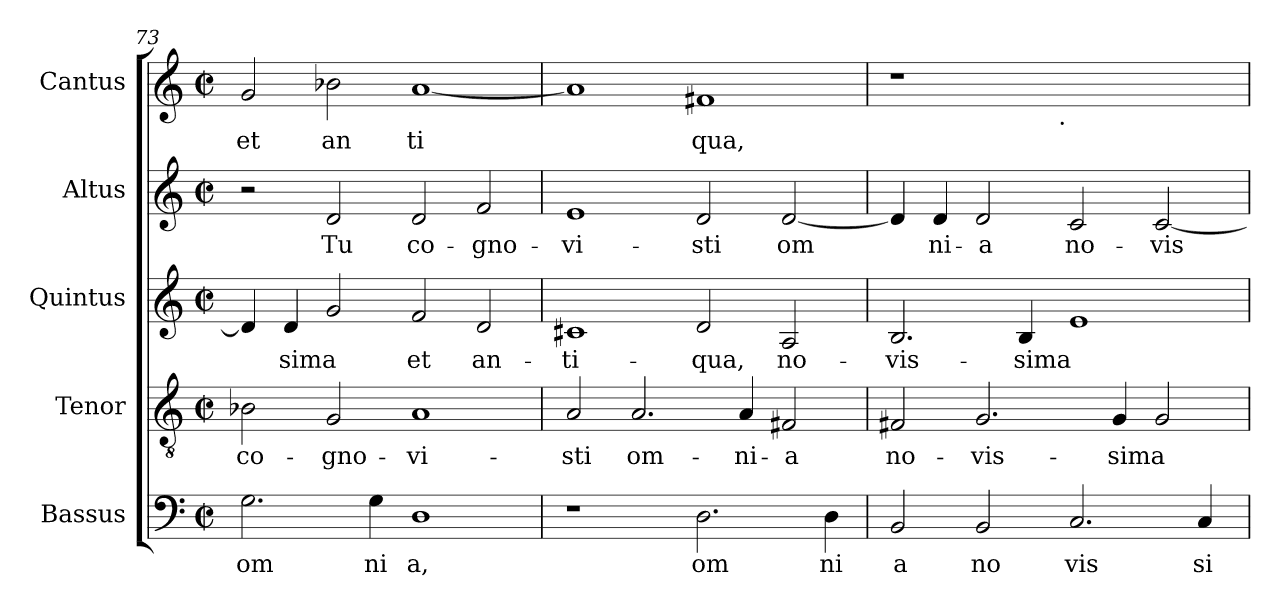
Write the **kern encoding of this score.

**kern	**text	**kern	**text	**kern	**text	**kern	**text	**kern	**text
*part5	*part5	*part4	*part4	*part3	*part3	*part2	*part2	*part1	*part1
*staff5	*staff5	*staff4	*staff4	*staff3	*staff3	*staff2	*staff2	*staff1	*staff1
*I"Bassus	*	*I"Tenor	*	*I"Quintus	*	*I"Altus	*	*I"Cantus	*
!!LO:PB:g=z
*clefF4	*	*clefGv2	*	*clefG2	*	*clefG2	*	*clefG2	*
*k[]	*	*k[]	*	*k[]	*	*k[]	*	*k[]	*
*C:	*	*C:	*	*C:	*	*C:	*	*C:	*
*M2/2	*	*M2/2	*	*M2/2	*	*M2/2	*	*M2/2	*
*met(c|)	*	*met(c|)	*	*met(c|)	*	*met(c|)	*	*met(c|)	*
=73	=73	=73	=73	=73	=73	=73	=73	=73	=73
!	!LO:LY:b:cj	!	!LO:LY:b:cj	!	!LO:LY:b:cj	!	!	!	!LO:LY:b:cj
2.G\	om	2B-X\	co-	4d/]	.	2r	.	2g/	et
!	!	!	!	!	!LO:LY:b:cj	!	!	!	!
.	.	.	.	4d/	sima	.	.	.	.
!	!	!	!LO:LY:b:cj	!	!LO:LY:b:cj	!	!LO:LY:b:cj	!	!LO:LY:b:cj
.	.	2G/	-gno-	2g/	.	2d/	Tu	2b-X\	an
!	!LO:LY:b:cj	!	!	!	!	!	!	!	!
4G\	ni	.	.	.	.	.	.	.	.
!	!LO:LY:b:cj	!	!LO:LY:b:cj	!	!LO:LY:b:cj	!	!LO:LY:b:cj	!	!LO:LY:b:cj
1D	a,	1A	-vi-	2f/	et	2d/	co-	[<1a	ti
!	!	!	!	!	!LO:LY:b:cj	!	!LO:LY:b:cj	!	!
.	.	.	.	2d/	an-	2f/	-gno-	.	.
=74	=74	=74	=74	=74	=74	=74	=74	=74	=74
!	!	!	!LO:LY:b:cj	!	!LO:LY:b:cj	!	!LO:LY:b:cj	!	!LO:LY:b:cj
1r	.	2A/	-sti	1c#X	-ti-	1e	-vi-	1a]	.
!	!	!	!LO:LY:b:cj	!	!	!	!	!	!
.	.	2.A/	om-	.	.	.	.	.	.
!	!LO:LY:b:cj	!	!	!	!LO:LY:b:cj	!	!LO:LY:b:cj	!	!LO:LY:b:cj
2.D\	om	.	.	2d/	-qua,	2d/	-sti	1f#X	qua,
!	!	!	!LO:LY:b:cj	!	!	!	!	!	!
.	.	4A/	-ni-	.	.	.	.	.	.
!	!	!	!LO:LY:b:cj	!	!LO:LY:b:cj	!	!LO:LY:b:cj	!	!
.	.	2F#X/	-a	2A/	no-	[<2d/	om-	.	.
!	!LO:LY:b:cj	!	!	!	!	!	!	!	!
4D\	ni	.	.	.	.	.	.	.	.
=75	=75	=75	=75	=75	=75	=75	=75	=75	=75
!	!LO:LY:b:cj	!	!LO:LY:b:cj	!	!LO:LY:b:cj	!	!LO:LY:b:cj	!	!
*	*	*	*	*	*	*	*	*^	*
2BB/	a	2F#X/	no-	2.B/	-vis-	4d/]	--	1r	2ryy	.
!	!	!	!	!	!	!	!LO:LY:b:cj	!	!	!
.	.	.	.	.	.	4d/	-ni-	.	.	.
!	!LO:LY:b:cj	!	!LO:LY:b:cj	!	!	!	!LO:LY:b:cj	!	!	!
2BB/	no	2.G/	-vis-	.	.	2d/	-a	.	4...ryy	.
!	!	!	!	!	!LO:LY:b:cj	!	!	!	!	!
.	.	.	.	4B/	-sima	.	.	.	.	.
!	!	!	!	!	!	!	!	!	!LO:TX:b:t=.	!
.	.	.	.	.	.	.	.	.	1ryy	.
!	!LO:LY:b:cj	!	!	!	!LO:LY:b:cj	!	!LO:LY:b:cj	!	!	!
2.C/	vis	.	.	1e	.	2c/	no-	1ryy	.	.
!	!	!	!LO:LY:b:cj	!	!	!	!	!	!	!
.	.	4G/	-sima	.	.	.	.	.	.	.
!	!	!	!LO:LY:b:cj	!	!	!	!LO:LY:b:cj	!	!	!
.	.	2G/	.	.	.	[<2c/	-vis-	.	.	.
!	!LO:LY:b:cj	!	!	!	!	!	!	!	!	!
4C/	si	.	.	.	.	.	.	.	.	.
.	.	.	.	.	.	.	.	.	32ryy	.
*	*	*	*	*	*	*	*	*v	*v	*
=	=	=	=	=	=	=	=	=	=
*-	*-	*-	*-	*-	*-	*-	*-	*-	*-
